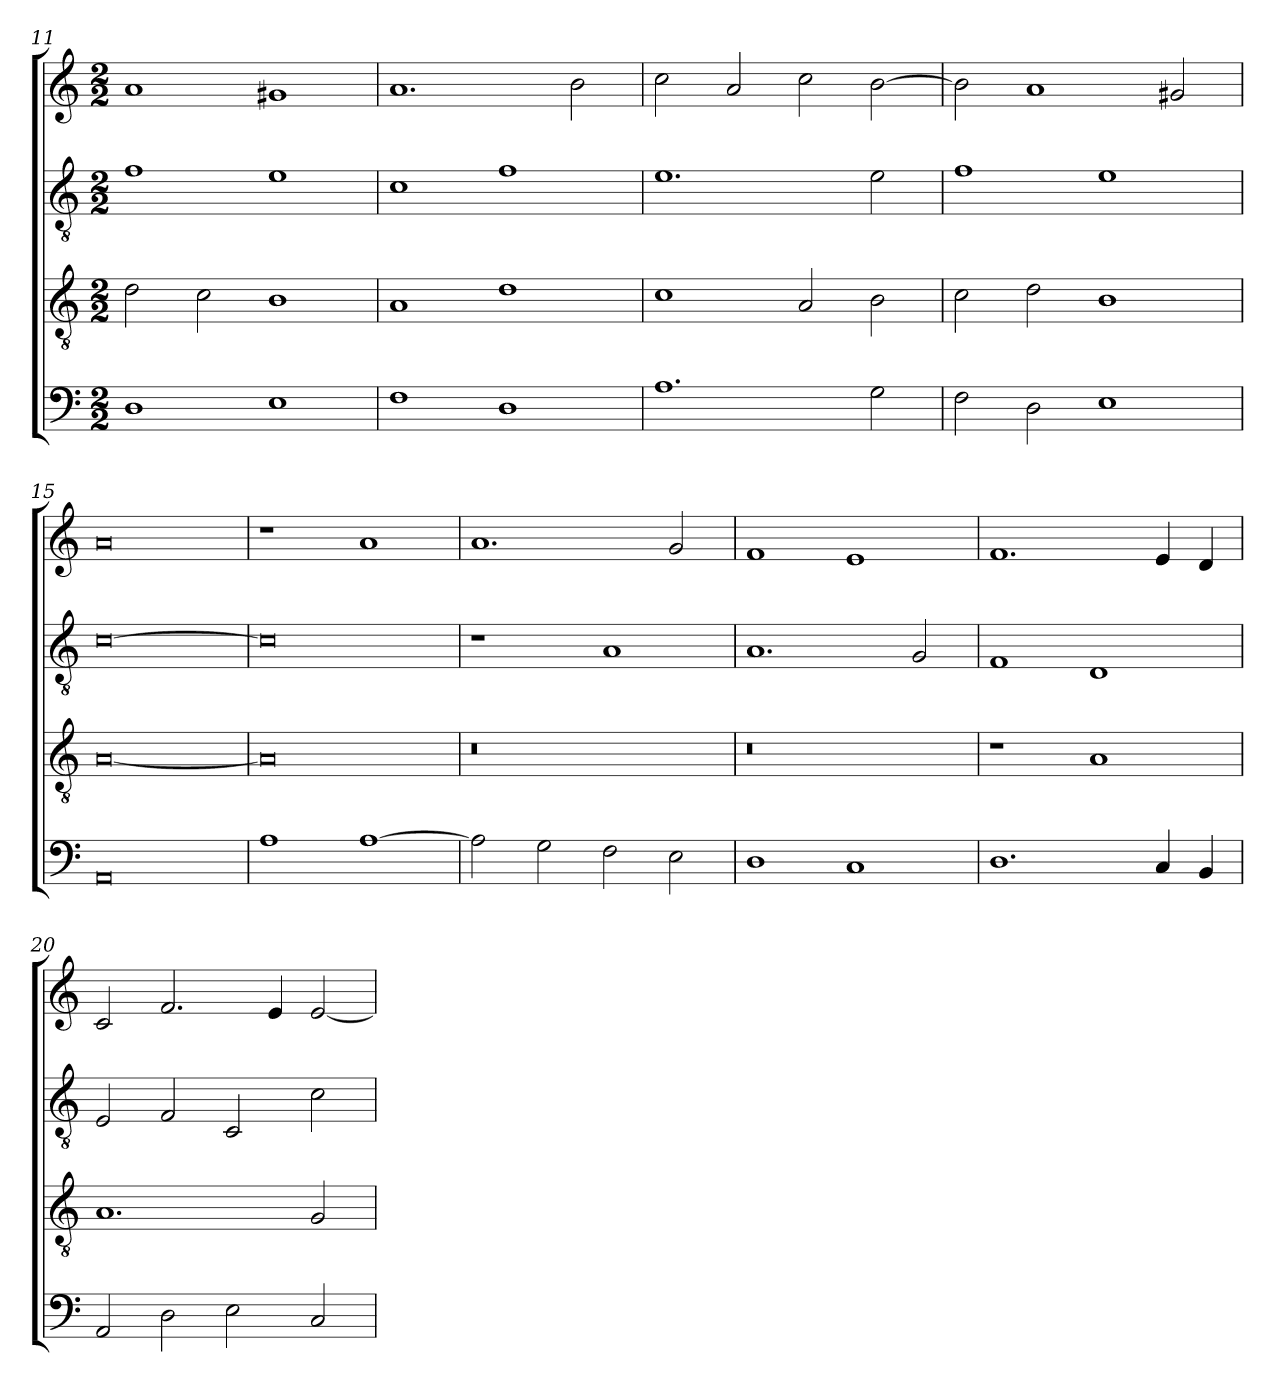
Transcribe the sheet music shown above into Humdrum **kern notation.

**kern	**kern	**kern	**kern
*part4	*part3	*part2	*part1
*staff4	*staff3	*staff2	*staff1
*clefF4	*clefGv2	*clefGv2	*clefG2
*k[]	*k[]	*k[]	*k[]
*M2/2	*M2/2	*M2/2	*M2/2
=11	=11	=11	=11
1D	2d\	1f	1a
.	2c\	.	.
1E	1B	1e	1g#X
=12	=12	=12	=12
1F	1A	1c	1.a
1D	1d	1f	.
.	.	.	2b\
=13	=13	=13	=13
1.A	1c	1.e	2cc\
.	.	.	2a/
.	2A/	.	2cc\
2G\	2B\	2e\	[2b\
=14	=14	=14	=14
2F\	2c\	1f	2b\]
2D\	2d\	.	1a
1E	1B	1e	.
.	.	.	2g#X/
=15	=15	=15	=15
0AA	[0A	[0c	0a
=16	=16	=16	=16
1A	0A]	0c]	1r
[1A	.	.	1a
=17	=17	=17	=17
2A\]	0r	1r	1.a
2G\	.	.	.
2F\	.	1A	.
2E\	.	.	2g/
=18	=18	=18	=18
1D	0r	1.A	1f
1C	.	.	1e
.	.	2G/	.
=19	=19	=19	=19
1.D	1r	1F	1.f
.	1A	1D	.
4C/	.	.	4e/
4BB/	.	.	4d/
=20	=20	=20	=20
2AA/	1.A	2E/	2c/
2D\	.	2F/	2.f/
2E\	.	2C/	.
.	.	.	4e/
2C/	2G/	2c\	[2e/
=	=	=	=
*-	*-	*-	*-
